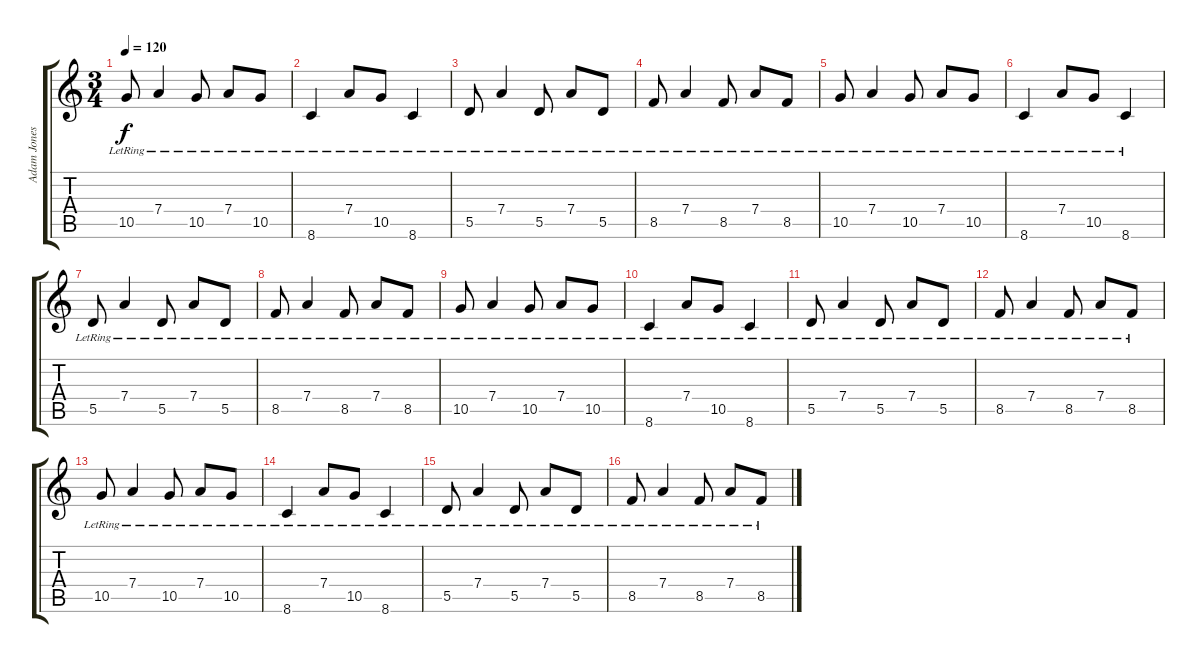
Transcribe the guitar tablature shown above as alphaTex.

\track ("Adam Jones" "Adam Jones") {instrument overdrivenguitar}
\staff {score tabs}
\tuning (E4 B3 G3 D3 A2 E2) {hide}
\ts (3 4)
\tempo 120
\clef g2
\ks c
10.5{lr}.8{dy f} 7.4{lr}.4 10.5{lr}.8 7.4{lr}.8 10.5{lr}.8 |
8.6{lr}.4 7.4{lr}.8 10.5{lr}.8 8.6{lr}.4 |
5.5{lr}.8 7.4{lr}.4 5.5{lr}.8 7.4{lr}.8 5.5{lr}.8 |
8.5{lr}.8 7.4{lr}.4 8.5{lr}.8 7.4{lr}.8 8.5{lr}.8 |
10.5{lr}.8 7.4{lr}.4 10.5{lr}.8 7.4{lr}.8 10.5{lr}.8 |
8.6{lr}.4 7.4{lr}.8 10.5{lr}.8 8.6{lr}.4 |
5.5{lr}.8 7.4{lr}.4 5.5{lr}.8 7.4{lr}.8 5.5{lr}.8 |
8.5{lr}.8 7.4{lr}.4 8.5{lr}.8 7.4{lr}.8 8.5{lr}.8 |
10.5{lr}.8 7.4{lr}.4 10.5{lr}.8 7.4{lr}.8 10.5{lr}.8 |
8.6{lr}.4 7.4{lr}.8 10.5{lr}.8 8.6{lr}.4 |
5.5{lr}.8 7.4{lr}.4 5.5{lr}.8 7.4{lr}.8 5.5{lr}.8 |
8.5{lr}.8 7.4{lr}.4 8.5{lr}.8 7.4{lr}.8 8.5{lr}.8 |
10.5{lr}.8 7.4{lr}.4 10.5{lr}.8 7.4{lr}.8 10.5{lr}.8 |
8.6{lr}.4 7.4{lr}.8 10.5{lr}.8 8.6{lr}.4 |
5.5{lr}.8 7.4{lr}.4 5.5{lr}.8 7.4{lr}.8 5.5{lr}.8 |
8.5{lr}.8 7.4{lr}.4 8.5{lr}.8 7.4{lr}.8 8.5{lr}.8
